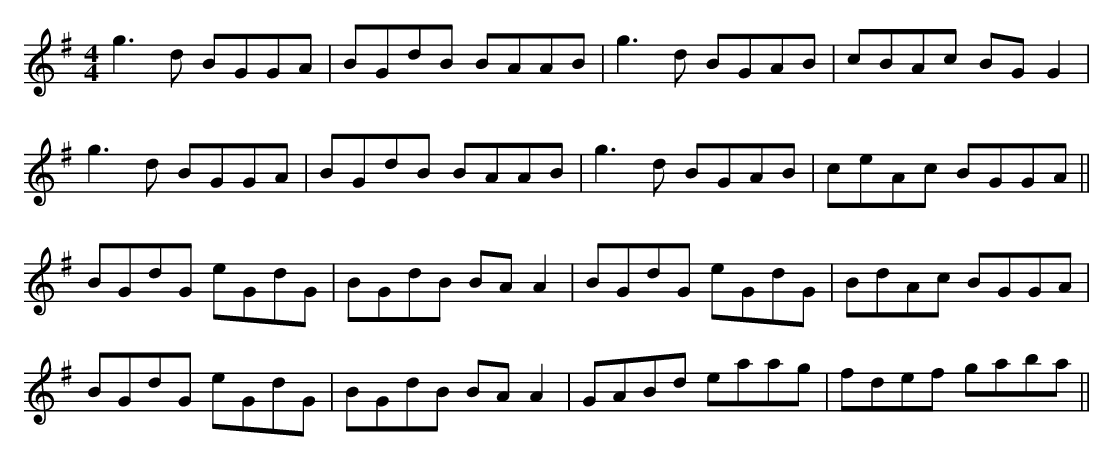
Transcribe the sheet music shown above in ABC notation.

X:1
M:4/4
K:G
g3d BGGA|BGdB BAAB|g3d BGAB|cBAc BG G2|
g3d BGGA|BGdB BAAB|g3d BGAB|ceAc BGGA||
BGdG eGdG|BGdB BA A2|BGdG eGdG|BdAc BGGA|
BGdG eGdG|BGdB BA A2|GABd eaag|fdef gaba||
